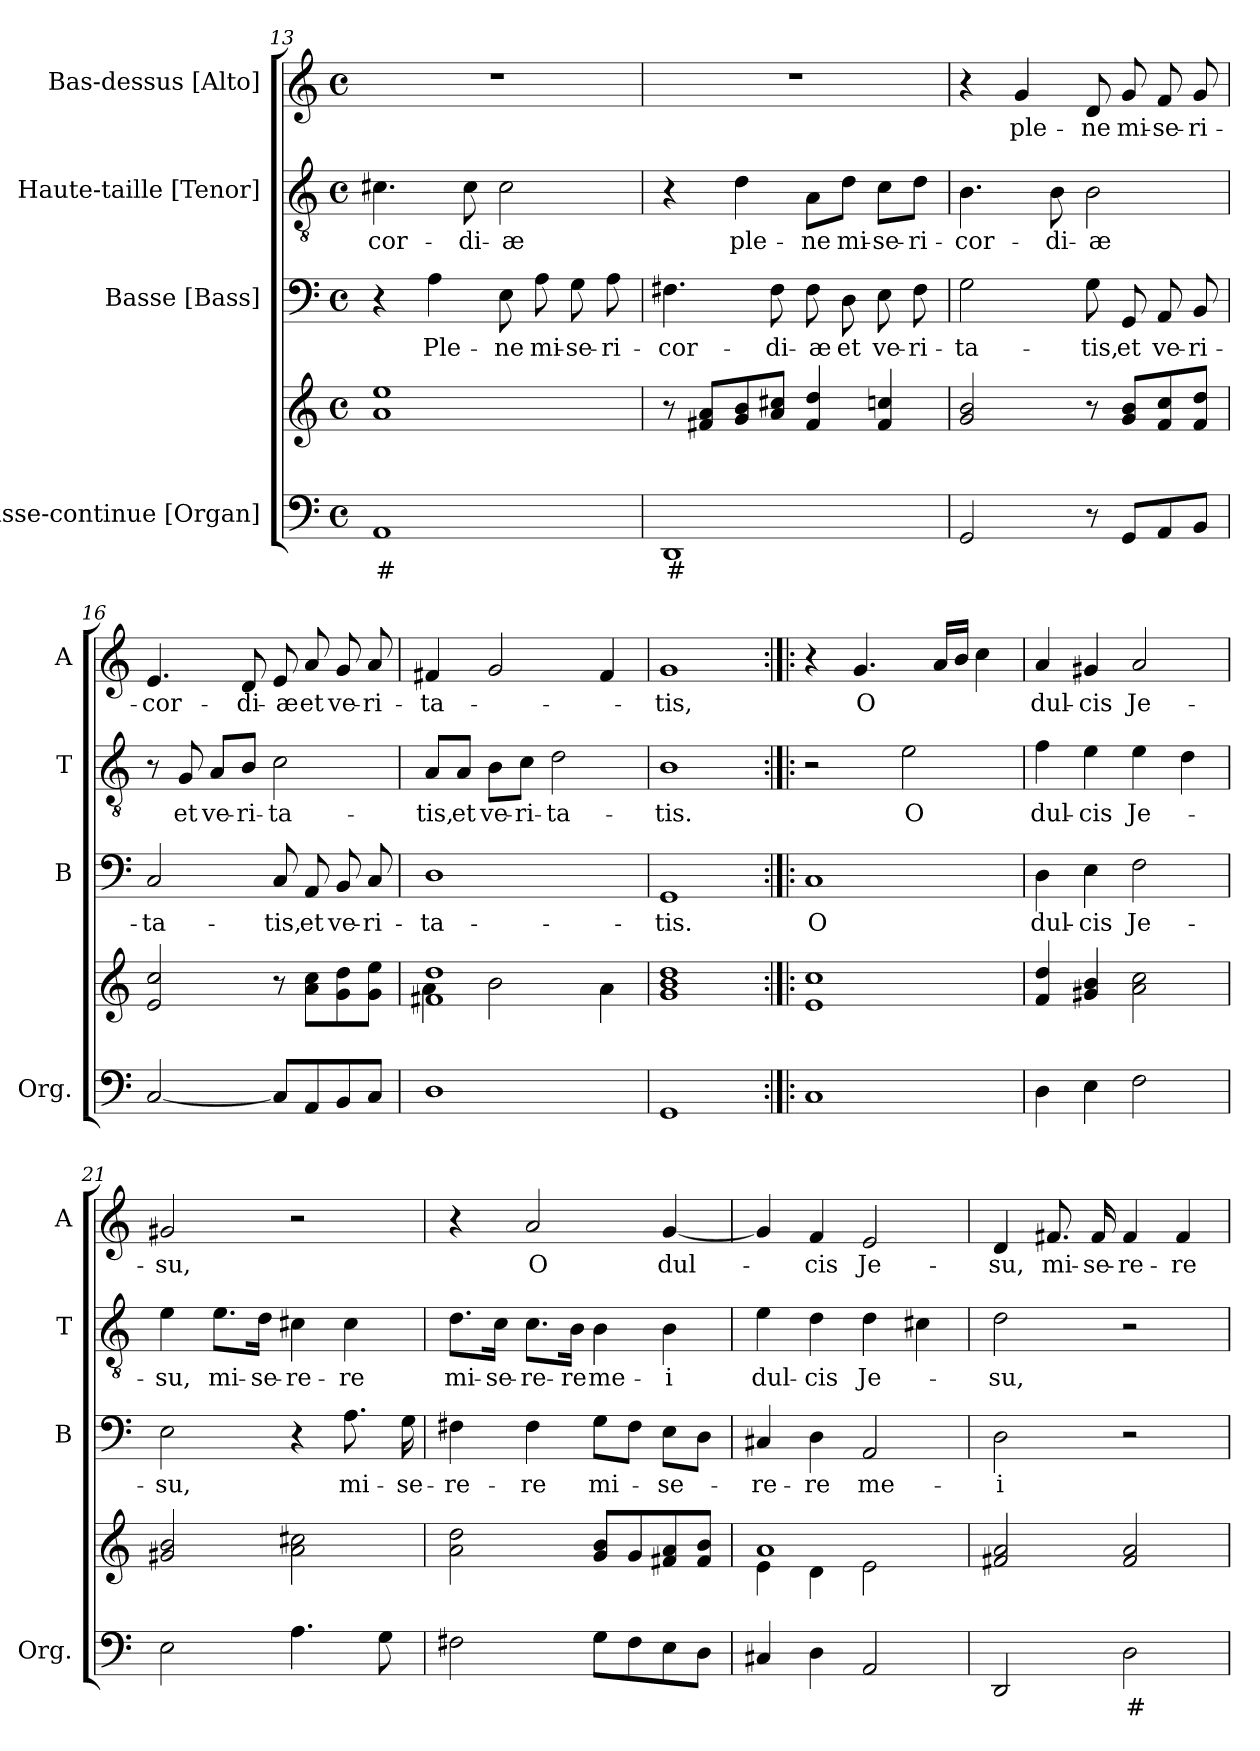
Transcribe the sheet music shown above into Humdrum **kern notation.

**kern	**text	**kern	**kern	**text	**kern	**text	**kern	**text
*part4	*part4	*part4	*part3	*part3	*part2	*part2	*part1	*part1
*staff5	*staff5	*staff4	*staff3	*staff3	*staff2	*staff2	*staff1	*staff1
*I"Basse-continue [Organ]	*	*	*I"Basse [Bass]	*	*I"Haute-taille [Tenor]	*	*I"Bas-dessus [Alto]	*
*I'Org.	*	*	*I'B	*	*I'T	*	*I'A	*
*clefF4	*	*clefG2	*clefF4	*	*clefGv2	*	*clefG2	*
*k[]	*	*k[]	*k[]	*	*k[]	*	*k[]	*
*C:	*	*C:	*C:	*	*C:	*	*C:	*
*M4/4	*	*M4/4	*M4/4	*	*M4/4	*	*M4/4	*
*met(c)	*	*met(c)	*met(c)	*	*met(c)	*	*met(c)	*
=13	=13	=13	=13	=13	=13	=13	=13	=13
!	!LO:LY:b	!	!	!	!	!LO:LY:b	!	!
1AA	#	1a 1ee	4r	.	4.c#X\	-cor-	1r	.
!	!	!	!	!LO:LY:b	!	!	!	!
.	.	.	4A\	Ple-	.	.	.	.
!	!	!	!	!	!	!LO:LY:b	!	!
.	.	.	.	.	8c#\	-di-	.	.
!	!	!	!	!LO:LY:b	!	!LO:LY:b	!	!
.	.	.	8E\	-ne	2c#\	-æ	.	.
!	!	!	!	!LO:LY:b	!	!	!	!
.	.	.	8A\	mi-	.	.	.	.
!	!	!	!	!LO:LY:b	!	!	!	!
.	.	.	8G\	-se-	.	.	.	.
!	!	!	!	!LO:LY:b	!	!	!	!
.	.	.	8A\	-ri-	.	.	.	.
!!LO:LB:g=z
=14	=14	=14	=14	=14	=14	=14	=14	=14
!	!LO:LY:b	!	!	!LO:LY:b	!	!	!	!
1DD	#	8r	4.F#X\	-cor-	4r	.	1r	.
.	.	8f#X/ 8a/L	.	.	.	.	.	.
!	!	!	!	!	!	!LO:LY:b	!	!
.	.	8g/ 8b/	.	.	4d\	ple-	.	.
!	!	!	!	!LO:LY:b	!	!	!	!
.	.	8a/ 8cc#X/J	8F#\	-di-	.	.	.	.
!	!	!	!	!LO:LY:b	!	!LO:LY:b	!	!
.	.	4f#/ 4dd/	8F#\	-æ	8A\L	-ne	.	.
!	!	!	!	!LO:LY:b	!	!LO:LY:b	!	!
.	.	.	8D\	et	8d\J	mi-	.	.
!	!	!	!	!LO:LY:b	!	!LO:LY:b	!	!
.	.	4f#/ 4ccn/	8E\	ve-	8c\L	-se-	.	.
!	!	!	!	!LO:LY:b	!	!LO:LY:b	!	!
.	.	.	8F#\	-ri-	8d\J	-ri-	.	.
=15	=15	=15	=15	=15	=15	=15	=15	=15
!	!	!	!	!LO:LY:b	!	!LO:LY:b	!	!
2GG/	.	2g/ 2b/	2G\	-ta-	4.B\	-cor-	4r	.
!	!	!	!	!	!	!	!	!LO:LY:b
.	.	.	.	.	.	.	4g/	ple-
!	!	!	!	!	!	!LO:LY:b	!	!
.	.	.	.	.	8B\	-di-	.	.
!	!	!	!	!LO:LY:b	!	!LO:LY:b	!	!LO:LY:b
8r	.	8r	8G\	-tis,	2B\	-æ	8d/	-ne
!	!	!	!	!LO:LY:b	!	!	!	!LO:LY:b
8GG/L	.	8g/ 8b/L	8GG/	et	.	.	8g/	mi-
!	!	!	!	!LO:LY:b	!	!	!	!LO:LY:b
8AA/	.	8f/ 8cc/	8AA/	ve-	.	.	8f/	-se-
!	!	!	!	!LO:LY:b	!	!	!	!LO:LY:b
8BB/J	.	8f/ 8dd/J	8BB/	-ri-	.	.	8g/	-ri-
=16	=16	=16	=16	=16	=16	=16	=16	=16
!	!	!	!	!LO:LY:b	!	!	!	!LO:LY:b
[2C/	.	2e/ 2cc/	2C/	-ta-	8r	.	4.e/	-cor-
!	!	!	!	!	!	!LO:LY:b	!	!
.	.	.	.	.	8G/	et	.	.
!	!	!	!	!	!	!LO:LY:b	!	!
.	.	.	.	.	8A/L	ve-	.	.
!	!	!	!	!	!	!LO:LY:b	!	!LO:LY:b
.	.	.	.	.	8B/J	-ri-	8d/	-di-
!	!	!	!	!LO:LY:b	!	!LO:LY:b	!	!LO:LY:b
8C/L]	.	8r	8C/	-tis,	2c\	-ta-	8e/	-æ
!	!	!	!	!LO:LY:b	!	!	!	!LO:LY:b
8AA/	.	8a\ 8cc\L	8AA/	et	.	.	8a/	et
!	!	!	!	!LO:LY:b	!	!	!	!LO:LY:b
8BB/	.	8g\ 8dd\	8BB/	ve-	.	.	8g/	ve-
!	!	!	!	!LO:LY:b	!	!	!	!LO:LY:b
8C/J	.	8g\ 8ee\J	8C/	-ri-	.	.	8a/	-ri-
=17	=17	=17	=17	=17	=17	=17	=17	=17
*	*	*^	*	*	*	*	*	*
!	!	!	!	!	!LO:LY:b	!	!LO:LY:b	!	!LO:LY:b
1D	.	1f#X 1dd	4a\	1D	-ta-	8A/L	-tis,	4f#X/	-ta-
!	!	!	!	!	!	!	!LO:LY:b	!	!
.	.	.	.	.	.	8A/J	et	.	.
!	!	!	!	!	!	!	!LO:LY:b	!	!
.	.	.	2b\	.	.	8B\L	ve-	2g/	.
!	!	!	!	!	!	!	!LO:LY:b	!	!
.	.	.	.	.	.	8c\J	-ri-	.	.
!	!	!	!	!	!	!	!LO:LY:b	!	!
.	.	.	.	.	.	2d\	-ta-	.	.
.	.	.	4a\	.	.	.	.	4f#/	.
!!LO:PB:g=z
=18	=18	=18	=18	=18	=18	=18	=18	=18	=18
!	!	!	!	!	!LO:LY:b	!	!LO:LY:b	!	!LO:LY:b
*	*	*v	*v	*	*	*	*	*	*
1GG	.	1g 1b 1dd	1GG	-tis.	1B	-tis.	1g	-tis,
=19:|!|:	=19:|!|:	=19:|!|:	=19:|!|:	=19:|!|:	=19:|!|:	=19:|!|:	=19:|!|:	=19:|!|:
!	!	!	!	!LO:LY:b	!	!	!	!
1C	.	1e 1cc	1C	O	2r	.	4r	.
!	!	!	!	!	!	!	!	!LO:LY:b
.	.	.	.	.	.	.	4.g/	O
!	!	!	!	!	!	!LO:LY:b	!	!
.	.	.	.	.	2e\	O	.	.
.	.	.	.	.	.	.	16a/LL	.
.	.	.	.	.	.	.	16b/JJ	.
.	.	.	.	.	.	.	4cc\	.
=20	=20	=20	=20	=20	=20	=20	=20	=20
!	!	!	!	!LO:LY:b	!	!LO:LY:b	!	!LO:LY:b
4D\	.	4f/ 4dd/	4D\	dul-	4f\	dul-	4a/	dul-
!	!	!	!	!LO:LY:b	!	!LO:LY:b	!	!LO:LY:b
4E\	.	4g#X/ 4b/	4E\	-cis	4e\	-cis	4g#X/	-cis
!	!	!	!	!LO:LY:b	!	!LO:LY:b	!	!LO:LY:b
2F\	.	2a\ 2cc\	2F\	Je-	4e\	Je-	2a/	Je-
.	.	.	.	.	4d\	.	.	.
=21	=21	=21	=21	=21	=21	=21	=21	=21
!	!	!	!	!LO:LY:b	!	!LO:LY:b	!	!LO:LY:b
2E\	.	2g#X/ 2b/	2E\	-su,	4e\	-su,	2g#X/	-su,
!	!	!	!	!	!	!LO:LY:b	!	!
.	.	.	.	.	8.e\L	mi-	.	.
!	!	!	!	!	!	!LO:LY:b	!	!
.	.	.	.	.	16d\Jk	-se-	.	.
!	!	!	!	!	!	!LO:LY:b	!	!
4.A\	.	2a\ 2cc#X\	4r	.	4c#X\	-re-	2r	.
!	!	!	!	!LO:LY:b	!	!LO:LY:b	!	!
.	.	.	8.A\	mi-	4c#\	-re	.	.
8G\	.	.	.	.	.	.	.	.
!	!	!	!	!LO:LY:b	!	!	!	!
.	.	.	16G\	-se-	.	.	.	.
=22	=22	=22	=22	=22	=22	=22	=22	=22
!	!	!	!	!LO:LY:b	!	!LO:LY:b	!	!
2F#X\	.	2a\ 2dd\	4F#X\	-re-	8.d\L	mi-	4r	.
!	!	!	!	!	!	!LO:LY:b	!	!
.	.	.	.	.	16c\Jk	-se-	.	.
!	!	!	!	!LO:LY:b	!	!LO:LY:b	!	!LO:LY:b
.	.	.	4F#\	-re	8.c\L	-re-	2a/	O
!	!	!	!	!	!	!LO:LY:b	!	!
.	.	.	.	.	16B\Jk	-re	.	.
!	!	!	!	!LO:LY:b	!	!LO:LY:b	!	!
8G\L	.	8g/ 8b/L	8G\L	mi-	4B\	me-	.	.
8F#\	.	8g/	8F#\J	.	.	.	.	.
!	!	!	!	!LO:LY:b	!	!LO:LY:b	!	!LO:LY:b
8E\	.	8f#X/ 8a/	8E\L	-se-	4B\	-i	[4g/	dul-
8D\J	.	8f#/ 8b/J	8D\J	.	.	.	.	.
!!LO:LB:g=z
=23	=23	=23	=23	=23	=23	=23	=23	=23
*	*	*^	*	*	*	*	*	*
!	!	!	!	!	!LO:LY:b	!	!LO:LY:b	!	!
4C#X/	.	1a	4e\	4C#X/	-re-	4e\	dul-	4g/]	.
!	!	!	!	!	!LO:LY:b	!	!LO:LY:b	!	!LO:LY:b
4D\	.	.	4d\	4D\	-re	4d\	-cis	4f/	-cis
!	!	!	!	!	!LO:LY:b	!	!LO:LY:b	!	!LO:LY:b
2AA/	.	.	2e\	2AA/	me-	4d\	Je-	2e/	Je-
.	.	.	.	.	.	4c#X\	.	.	.
*	*	*v	*v	*	*	*	*	*	*
=24	=24	=24	=24	=24	=24	=24	=24	=24
!	!	!	!	!LO:LY:b	!	!LO:LY:b	!	!LO:LY:b
2DD/	.	2f#X/ 2a/	2D\	-i	2d\	-su,	4d/	-su,
!	!	!	!	!	!	!	!	!LO:LY:b
.	.	.	.	.	.	.	8.f#X/	mi-
!	!	!	!	!	!	!	!	!LO:LY:b
.	.	.	.	.	.	.	16f#/	-se-
!	!LO:LY:b	!	!	!	!	!	!	!LO:LY:b
2D\	#	2f#/ 2a/	2r	.	2r	.	4f#/	-re-
!	!	!	!	!	!	!	!	!LO:LY:b
.	.	.	.	.	.	.	4f#/	-re
=	=	=	=	=	=	=	=	=
*-	*-	*-	*-	*-	*-	*-	*-	*-
